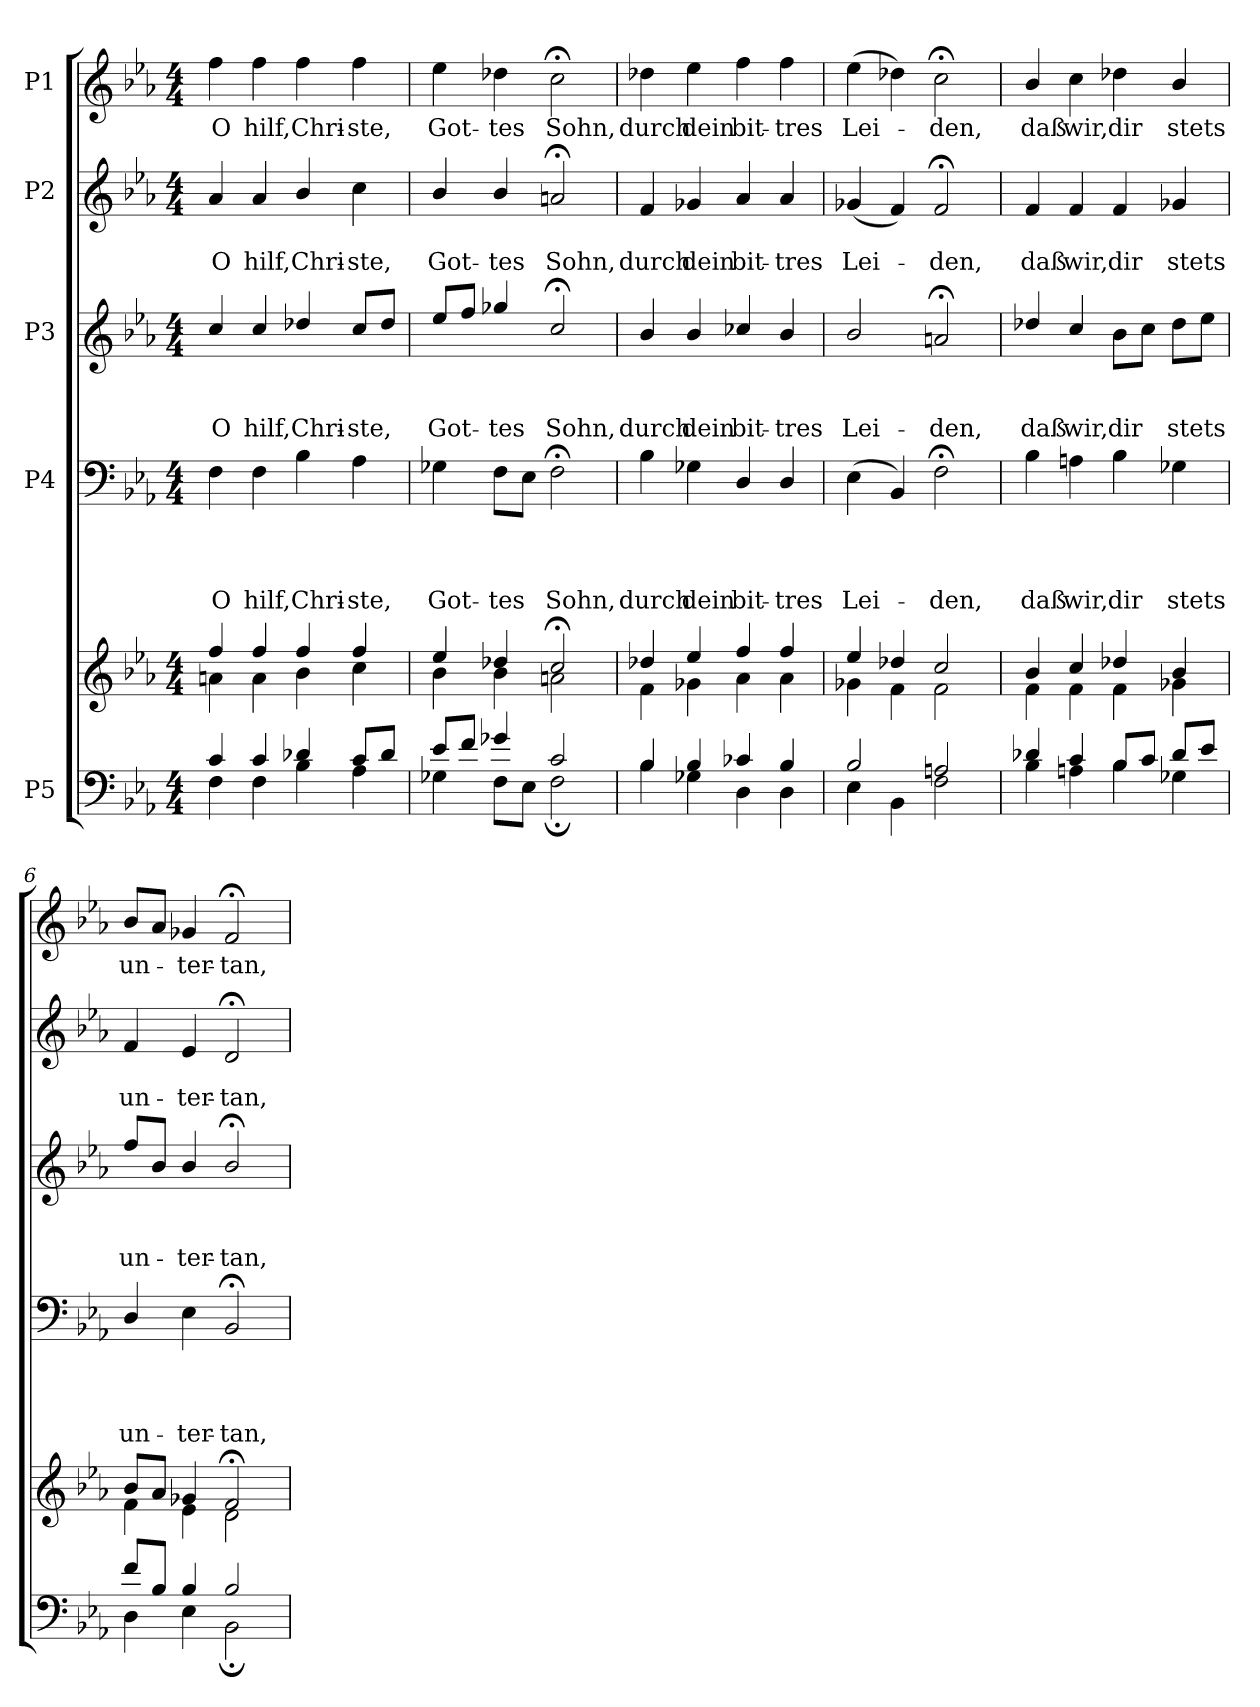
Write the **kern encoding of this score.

**kern	**kern	**kern	**text	**text	**text	**text	**kern	**text	**text	**text	**kern	**text	**text	**kern	**text
*part5	*part5	*part4	*part4	*part4	*part4	*part4	*part3	*part3	*part3	*part3	*part2	*part2	*part2	*part1	*part1
*staff6	*staff5	*staff4	*staff4	*staff4	*staff4	*staff4	*staff3	*staff3	*staff3	*staff3	*staff2	*staff2	*staff2	*staff1	*staff1
*I"P5	*	*I"P4	*	*	*	*	*I"P3	*	*	*	*I"P2	*	*	*I"P1	*
*clefF4	*clefG2	*clefF4	*	*	*	*	*clefG2	*	*	*	*clefG2	*	*	*clefG2	*
*	*	*	*	*	*	*	*ITrd7c12	*	*	*	*	*	*	*	*
*k[b-e-a-]	*k[b-e-a-]	*k[b-e-a-]	*	*	*	*	*k[b-e-a-]	*	*	*	*k[b-e-a-]	*	*	*k[b-e-a-]	*
*E-:	*E-:	*E-:	*	*	*	*	*E-:	*	*	*	*E-:	*	*	*E-:	*
*M4/4	*M4/4	*M4/4	*	*	*	*	*M4/4	*	*	*	*M4/4	*	*	*M4/4	*
=1	=1	=1	=1	=1	=1	=1	=1	=1	=1	=1	=1	=1	=1	=1	=1
*^	*^	*	*	*	*	*	*	*	*	*	*	*	*	*	*
!	!	!	!	!	!	!	!	!LO:LY:b	!	!	!	!LO:LY:b	!	!	!LO:LY:b	!	!LO:LY:b
4c/	4F\	4ff/	4an\	4F\	.	.	.	O	4c/	.	.	O	4a-/	.	O	4ff\	O
!	!	!	!	!	!	!	!	!LO:LY:b	!	!	!	!LO:LY:b	!	!	!LO:LY:b	!	!LO:LY:b
4c/	4F\	4ff/	4a\	4F\	.	.	.	hilf,	4c/	.	.	hilf,	4a-/	.	hilf,	4ff\	hilf,
!	!	!	!	!	!	!	!	!LO:LY:b	!	!	!	!LO:LY:b	!	!	!LO:LY:b	!	!LO:LY:b
4d-X/	4B-\	4ff/	4b-\	4B-\	.	.	.	Chri-	4d-X/	.	.	Chri-	4b-/	.	Chri-	4ff\	Chri-
!	!	!	!	!	!	!	!	!LO:LY:b	!	!	!	!LO:LY:b	!	!	!LO:LY:b	!	!LO:LY:b
8c/L	4A-\	4ff/	4cc\	4A-\	.	.	.	-ste,	8c/L	.	.	-ste,	4cc\	.	-ste,	4ff\	-ste,
8d-/J	.	.	.	.	.	.	.	.	8d-/J	.	.	.	.	.	.	.	.
=2	=2	=2	=2	=2	=2	=2	=2	=2	=2	=2	=2	=2	=2	=2	=2	=2	=2
!	!	!	!	!	!	!	!	!LO:LY:b	!	!	!	!LO:LY:b	!	!	!LO:LY:b	!	!LO:LY:b
8e-/L	4G-X\	4ee-/	4b-\	4G-X\	.	.	.	Got-	8e-/L	.	.	Got-	4b-/	.	Got-	4ee-\	Got-
8f/J	.	.	.	.	.	.	.	.	8f/J	.	.	.	.	.	.	.	.
!	!	!	!	!	!	!	!	!LO:LY:b	!	!	!	!LO:LY:b	!	!	!LO:LY:b	!	!LO:LY:b
4g-X/	8F\L	4dd-X/	4b-\	8F\L	.	.	.	-tes	4g-X/	.	.	-tes	4b-/	.	-tes	4dd-X\	-tes
.	8E-\J	.	.	8E-\J	.	.	.	.	.	.	.	.	.	.	.	.	.
!	!	!	!	!	!	!	!	!LO:LY:b	!	!	!	!LO:LY:b	!	!	!LO:LY:b	!	!LO:LY:b
2c/	2F;\	2cc;</	2an\	2F;<\	.	.	.	Sohn,	2c;</	.	.	Sohn,	2an;</	.	Sohn,	2cc;<\	Sohn,
=3	=3	=3	=3	=3	=3	=3	=3	=3	=3	=3	=3	=3	=3	=3	=3	=3	=3
!	!	!	!	!	!	!	!	!LO:LY:b	!	!	!	!LO:LY:b	!	!	!LO:LY:b	!	!LO:LY:b
4B-/	4B-\	4dd-X/	4f\	4B-\	.	.	.	durch	4B-/	.	.	durch	4f/	.	durch	4dd-X\	durch
!	!	!	!	!	!	!	!	!LO:LY:b	!	!	!	!LO:LY:b	!	!	!LO:LY:b	!	!LO:LY:b
4B-/	4G-X\	4ee-/	4g-X\	4G-X\	.	.	.	dein	4B-/	.	.	dein	4g-X/	.	dein	4ee-\	dein
!	!	!	!	!	!	!	!	!LO:LY:b	!	!	!	!LO:LY:b	!	!	!LO:LY:b	!	!LO:LY:b
4c-X/	4D\	4ff/	4a-\	4D/	.	.	.	bit-	4c-X/	.	.	bit-	4a-/	.	bit-	4ff\	bit-
!	!	!	!	!	!	!	!	!LO:LY:b	!	!	!	!LO:LY:b	!	!	!LO:LY:b	!	!LO:LY:b
4B-/	4D\	4ff/	4a-\	4D/	.	.	.	-tres	4B-/	.	.	-tres	4a-/	.	-tres	4ff\	-tres
=4	=4	=4	=4	=4	=4	=4	=4	=4	=4	=4	=4	=4	=4	=4	=4	=4	=4
!	!	!	!	!	!	!	!	!LO:LY:b	!	!	!	!LO:LY:b	!	!	!LO:LY:b	!	!LO:LY:b
4E-\	2B-/	4ee-/	4g-X\	(>4E-\	.	.	.	Lei-	2B-/	.	.	Lei-	(<4g-X/	.	Lei-	(>4ee-\	Lei-
4BB-\	.	4dd-X/	4f\	4BB-/)	.	.	.	.	.	.	.	.	4f/)	.	.	4dd-X\)	.
!	!	!	!	!	!	!	!	!LO:LY:b	!	!	!	!LO:LY:b	!	!	!LO:LY:b	!	!LO:LY:b
2An/	2F\	2cc/	2f\	2F;<\	.	.	.	-den,	2An;</	.	.	-den,	2f;</	.	-den,	2cc;<\	-den,
!!LO:LB:g=z
=5	=5	=5	=5	=5	=5	=5	=5	=5	=5	=5	=5	=5	=5	=5	=5	=5	=5
!	!	!	!	!	!	!	!	!LO:LY:b	!	!	!	!LO:LY:b	!	!	!LO:LY:b	!	!LO:LY:b
4d-X/	4B-\	4b-/	4f\	4B-\	.	.	.	daß	4d-X/	.	.	daß	4f/	.	daß	4b-/	daß
!	!	!	!	!	!	!	!	!LO:LY:b	!	!	!	!LO:LY:b	!	!	!LO:LY:b	!	!LO:LY:b
4c/	4An\	4cc/	4f\	4An\	.	.	.	wir,	4c/	.	.	wir,	4f/	.	wir,	4cc\	wir,
!	!	!	!	!	!	!	!	!LO:LY:b	!	!	!	!LO:LY:b	!	!	!LO:LY:b	!	!LO:LY:b
8B-/L	4B-\	4dd-X/	4f\	4B-\	.	.	.	dir	8B-\L	.	.	dir	4f/	.	dir	4dd-X\	dir
8c/J	.	.	.	.	.	.	.	.	8c\J	.	.	.	.	.	.	.	.
!	!	!	!	!	!	!	!	!LO:LY:b	!	!	!	!LO:LY:b	!	!	!LO:LY:b	!	!LO:LY:b
8d-/L	4G-X\	4b-/	4g-X\	4G-X\	.	.	.	stets	8d-\L	.	.	stets	4g-X/	.	stets	4b-/	stets
8e-/J	.	.	.	.	.	.	.	.	8e-\J	.	.	.	.	.	.	.	.
=6	=6	=6	=6	=6	=6	=6	=6	=6	=6	=6	=6	=6	=6	=6	=6	=6	=6
!	!	!	!	!	!	!	!	!LO:LY:b	!	!	!	!LO:LY:b	!	!	!LO:LY:b	!	!LO:LY:b
8f/L	4D\	8b-/L	4f\	4D/	.	.	.	un-	8f/L	.	.	un-	4f/	.	un-	8b-/L	un-
8B-/J	.	8a-/J	.	.	.	.	.	.	8B-/J	.	.	.	.	.	.	8a-/J	.
!	!	!	!	!	!	!	!	!LO:LY:b	!	!	!	!LO:LY:b	!	!	!LO:LY:b	!	!LO:LY:b
4B-/	4E-\	4g-X/	4e-\	4E-\	.	.	.	-ter-	4B-/	.	.	-ter-	4e-/	.	-ter-	4g-X/	-ter-
!	!	!	!	!	!	!	!	!LO:LY:b	!	!	!	!LO:LY:b	!	!	!LO:LY:b	!	!LO:LY:b
2B-/	2BB-;\	2f;</	2d\	2BB-;</	.	.	.	-tan,	2B-;</	.	.	-tan,	2d;</	.	-tan,	2f;</	-tan,
*v	*v	*	*	*	*	*	*	*	*	*	*	*	*	*	*	*	*
*	*v	*v	*	*	*	*	*	*	*	*	*	*	*	*	*	*
=	=	=	=	=	=	=	=	=	=	=	=	=	=	=	=
*-	*-	*-	*-	*-	*-	*-	*-	*-	*-	*-	*-	*-	*-	*-	*-
